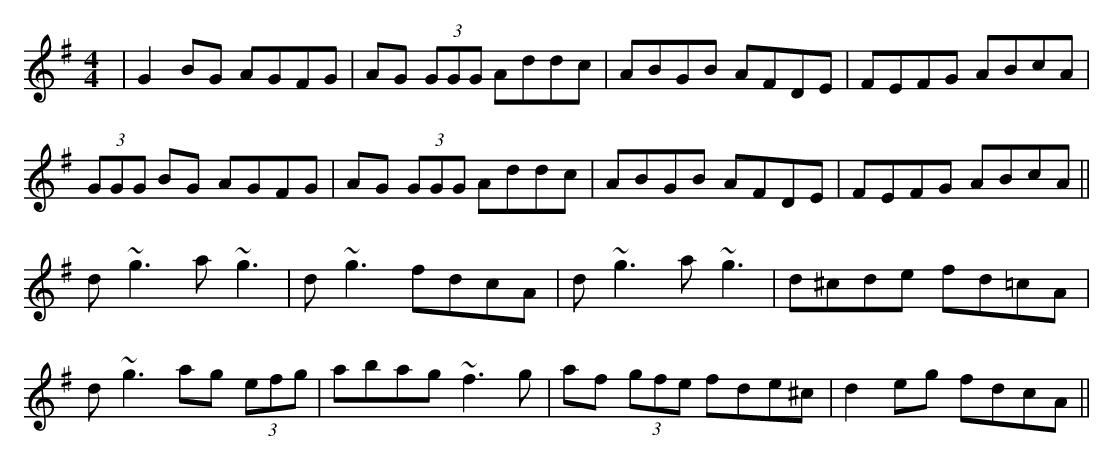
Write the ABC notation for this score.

X:1
M:4/4
K:G
|G2 BG AGFG|AG (3GGG Addc|ABGB AFDE|FEFG ABcA|
(3GGG BG AGFG|AG (3GGG Addc|ABGB AFDE|FEFG ABcA||
d~g3 a~g3|d~g3 fdcA|d~g3 a~g3|d^cde fd=cA|
d~g3 ag (3efg|abag ~f3g|af (3gfe fde^c|d2 eg fdcA||
